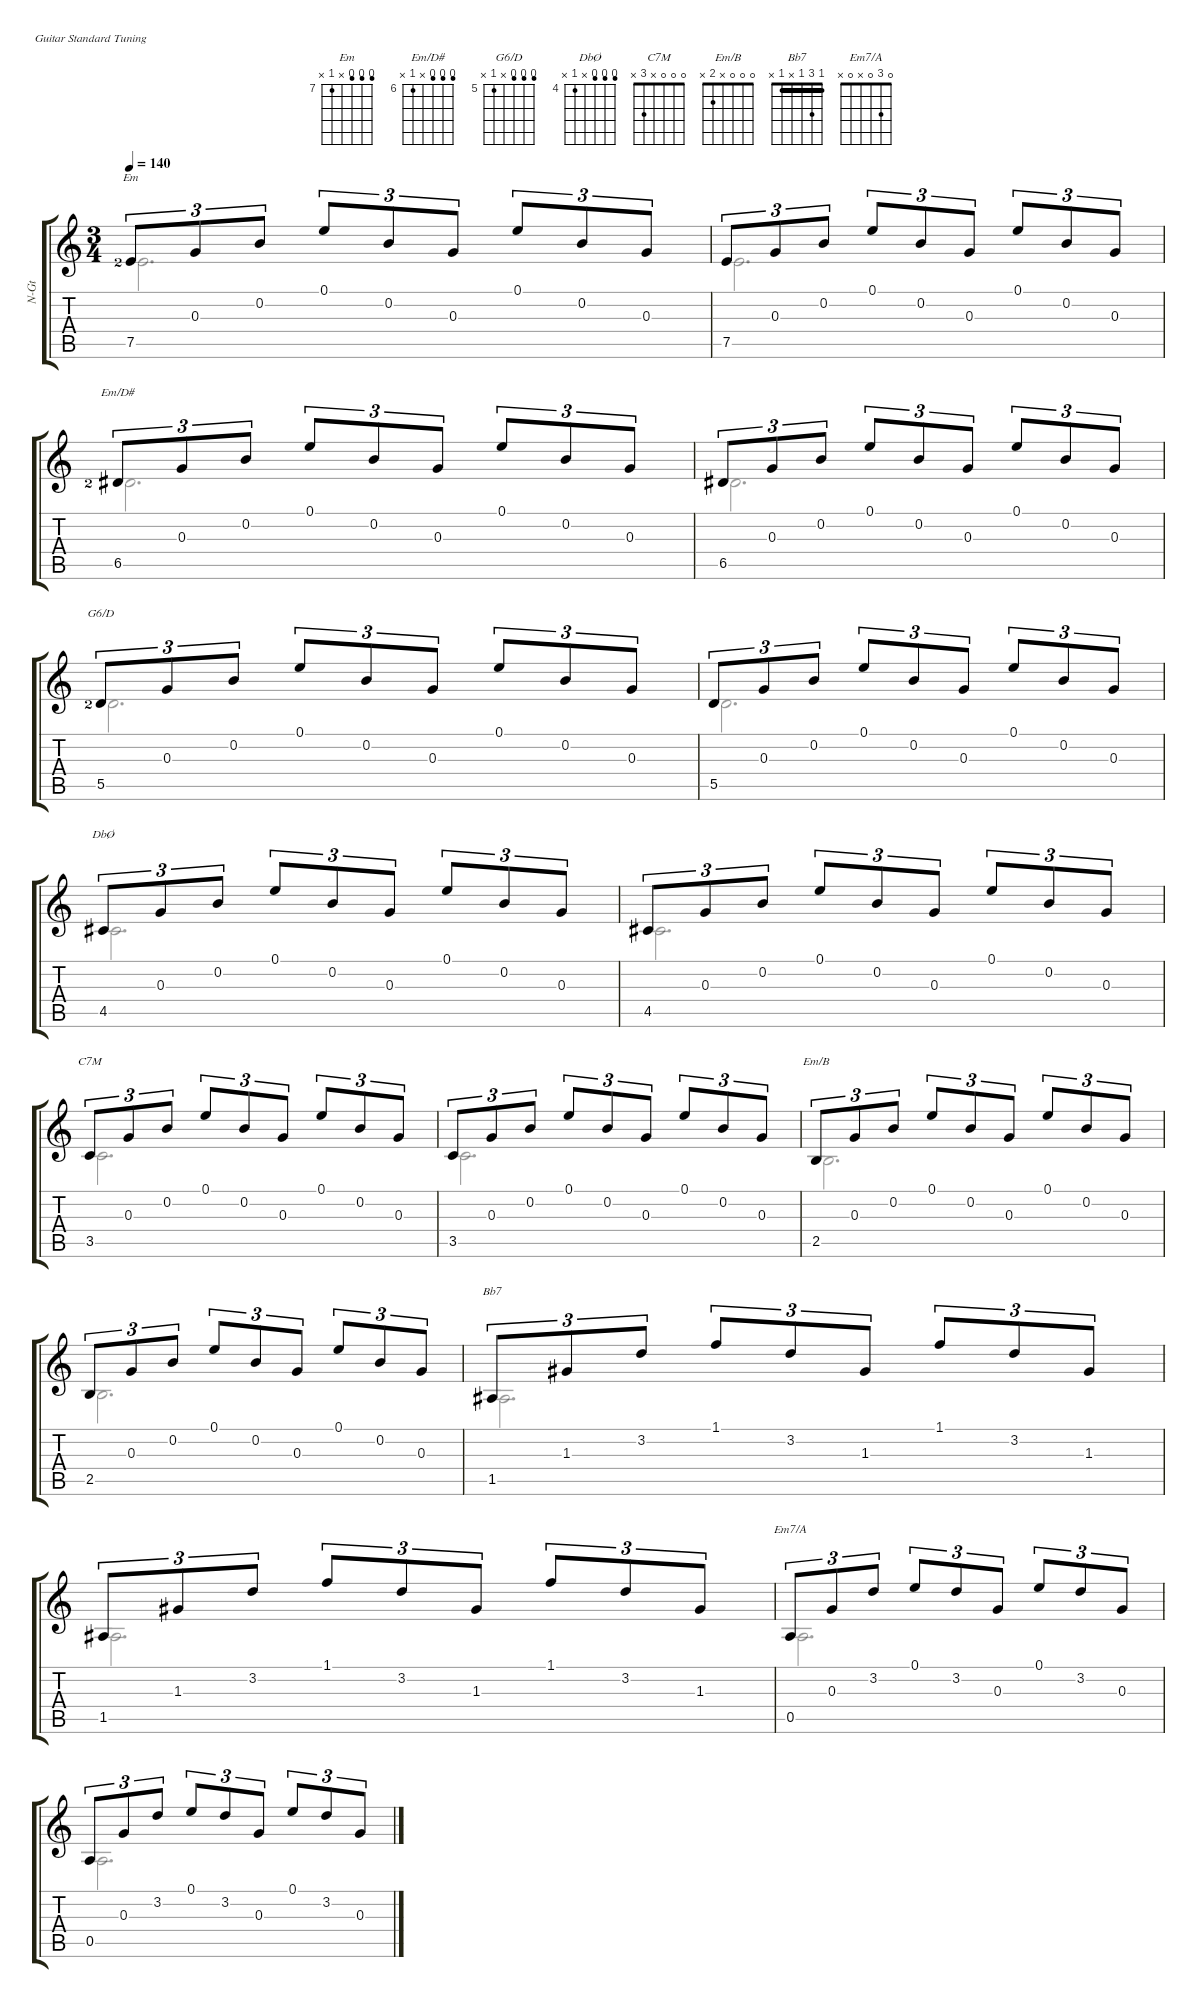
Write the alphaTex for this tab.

\defaultSystemsLayout 4
\hideDynamics
\bracketExtendMode groupsimilarinstruments
\otherSystemsTrackNameOrientation horizontal
\defaultBarNumberDisplay Hide
\track ("Nylon Guitar" "N-Gt") {instrument acousticguitarnylon}
\staff {score tabs}
\tuning (E4 B3 G3 D3 A2 E2)
\chord ("Em" 6 6 6 x 7 x) {firstfret 7}
\chord ("Em/D#" 5 5 5 x 6 x) {firstfret 6}
\chord ("G6/D" 4 4 4 x 5 x) {firstfret 5}
\chord ("DbØ" 3 3 3 x 4 x) {firstfret 4}
\chord ("C7M" 0 0 0 x 3 x)
\chord ("Em/B" 0 0 0 x 2 x)
\chord ("Bb7" 1 3 1 x 1 x) {barre (1 1)}
\chord ("Em7/A" 0 3 0 x 0 x)
\voice
\ts (3 4)
\tempo 140
\clef g2
\ks aminor
7.5{lf 3}.8{tu (3 2) ch "Em" dy mf beam Up} 0.3.8{tu (3 2) beam Up} 0.2.8{tu (3 2) beam Up} 0.1.8{tu (3 2) beam Up} 0.2.8{tu (3 2) beam Up} 0.3.8{tu (3 2) beam Up} 0.1.8{tu (3 2) beam Up} 0.2.8{tu (3 2) beam Up} 0.3.8{tu (3 2) beam Up} |
7.5.8{tu (3 2) beam Up} 0.3.8{tu (3 2) beam Up} 0.2.8{tu (3 2) beam Up} 0.1.8{tu (3 2) beam Up} 0.2.8{tu (3 2) beam Up} 0.3.8{tu (3 2) beam Up} 0.1.8{tu (3 2) beam Up} 0.2.8{tu (3 2) beam Up} 0.3.8{tu (3 2) beam Up} |
6.5{lf 3 acc #}.8{tu (3 2) ch "Em/D#" beam Up} 0.3.8{tu (3 2) beam Up} 0.2.8{tu (3 2) beam Up} 0.1.8{tu (3 2) beam Up} 0.2.8{tu (3 2) beam Up} 0.3.8{tu (3 2) beam Up} 0.1.8{tu (3 2) beam Up} 0.2.8{tu (3 2) beam Up} 0.3.8{tu (3 2) beam Up} |
6.5{acc #}.8{tu (3 2) beam Up} 0.3.8{tu (3 2) beam Up} 0.2.8{tu (3 2) beam Up} 0.1.8{tu (3 2) beam Up} 0.2.8{tu (3 2) beam Up} 0.3.8{tu (3 2) beam Up} 0.1.8{tu (3 2) beam Up} 0.2.8{tu (3 2) beam Up} 0.3.8{tu (3 2) beam Up} |
5.5{lf 3}.8{tu (3 2) ch "G6/D" beam Up} 0.3.8{tu (3 2) beam Up} 0.2.8{tu (3 2) beam Up} 0.1.8{tu (3 2) beam Up} 0.2.8{tu (3 2) beam Up} 0.3.8{tu (3 2) beam Up} 0.1.8{tu (3 2) beam Up} 0.2.8{tu (3 2) beam Up} 0.3.8{tu (3 2) beam Up} |
5.5.8{tu (3 2) beam Up} 0.3.8{tu (3 2) beam Up} 0.2.8{tu (3 2) beam Up} 0.1.8{tu (3 2) beam Up} 0.2.8{tu (3 2) beam Up} 0.3.8{tu (3 2) beam Up} 0.1.8{tu (3 2) beam Up} 0.2.8{tu (3 2) beam Up} 0.3.8{tu (3 2) beam Up} |
4.5{acc #}.8{tu (3 2) ch "DbØ" beam Up} 0.3.8{tu (3 2) beam Up} 0.2.8{tu (3 2) beam Up} 0.1.8{tu (3 2) beam Up} 0.2.8{tu (3 2) beam Up} 0.3.8{tu (3 2) beam Up} 0.1.8{tu (3 2) beam Up} 0.2.8{tu (3 2) beam Up} 0.3.8{tu (3 2) beam Up} |
4.5{acc #}.8{tu (3 2) beam Up} 0.3.8{tu (3 2) beam Up} 0.2.8{tu (3 2) beam Up} 0.1.8{tu (3 2) beam Up} 0.2.8{tu (3 2) beam Up} 0.3.8{tu (3 2) beam Up} 0.1.8{tu (3 2) beam Up} 0.2.8{tu (3 2) beam Up} 0.3.8{tu (3 2) beam Up} |
3.5.8{tu (3 2) ch "C7M" beam Up} 0.3.8{tu (3 2) beam Up} 0.2.8{tu (3 2) beam Up} 0.1.8{tu (3 2) beam Up} 0.2.8{tu (3 2) beam Up} 0.3.8{tu (3 2) beam Up} 0.1.8{tu (3 2) beam Up} 0.2.8{tu (3 2) beam Up} 0.3.8{tu (3 2) beam Up} |
3.5.8{tu (3 2) beam Up} 0.3.8{tu (3 2) beam Up} 0.2.8{tu (3 2) beam Up} 0.1.8{tu (3 2) beam Up} 0.2.8{tu (3 2) beam Up} 0.3.8{tu (3 2) beam Up} 0.1.8{tu (3 2) beam Up} 0.2.8{tu (3 2) beam Up} 0.3.8{tu (3 2) beam Up} |
2.5.8{tu (3 2) ch "Em/B" beam Up} 0.3.8{tu (3 2) beam Up} 0.2.8{tu (3 2) beam Up} 0.1.8{tu (3 2) beam Up} 0.2.8{tu (3 2) beam Up} 0.3.8{tu (3 2) beam Up} 0.1.8{tu (3 2) beam Up} 0.2.8{tu (3 2) beam Up} 0.3.8{tu (3 2) beam Up} |
2.5.8{tu (3 2) beam Up} 0.3.8{tu (3 2) beam Up} 0.2.8{tu (3 2) beam Up} 0.1.8{tu (3 2) beam Up} 0.2.8{tu (3 2) beam Up} 0.3.8{tu (3 2) beam Up} 0.1.8{tu (3 2) beam Up} 0.2.8{tu (3 2) beam Up} 0.3.8{tu (3 2) beam Up} |
1.5{acc #}.8{tu (3 2) ch "Bb7" beam Up} 1.3{acc #}.8{tu (3 2) beam Up} 3.2.8{tu (3 2) beam Up} 1.1.8{tu (3 2) beam Up} 3.2.8{tu (3 2) beam Up} 1.3{acc #}.8{tu (3 2) beam Up} 1.1.8{tu (3 2) beam Up} 3.2.8{tu (3 2) beam Up} 1.3{acc #}.8{tu (3 2) beam Up} |
1.5{acc #}.8{tu (3 2) beam Up} 1.3{acc #}.8{tu (3 2) beam Up} 3.2.8{tu (3 2) beam Up} 1.1.8{tu (3 2) beam Up} 3.2.8{tu (3 2) beam Up} 1.3{acc #}.8{tu (3 2) beam Up} 1.1.8{tu (3 2) beam Up} 3.2.8{tu (3 2) beam Up} 1.3{acc #}.8{tu (3 2) beam Up} |
0.5.8{tu (3 2) ch "Em7/A" beam Up} 0.3.8{tu (3 2) beam Up} 3.2.8{tu (3 2) beam Up} 0.1.8{tu (3 2) beam Up} 3.2.8{tu (3 2) beam Up} 0.3.8{tu (3 2) beam Up} 0.1.8{tu (3 2) beam Up} 3.2.8{tu (3 2) beam Up} 0.3.8{tu (3 2) beam Up} |
0.5.8{tu (3 2) beam Up} 0.3.8{tu (3 2) beam Up} 3.2.8{tu (3 2) beam Up} 0.1.8{tu (3 2) beam Up} 3.2.8{tu (3 2) beam Up} 0.3.8{tu (3 2) beam Up} 0.1.8{tu (3 2) beam Up} 3.2.8{tu (3 2) beam Up} 0.3.8{tu (3 2) beam Up}
\voice
\clef g2
\ottava regular
\simile none
\ks aminor
7.5.2{d dy mf beam Down} |
7.5.2{d beam Down} |
6.5{acc #}.2{d beam Down} |
6.5{acc #}.2{d beam Down} |
5.5.2{d beam Down} |
5.5.2{d beam Down} |
4.5{acc #}.2{d beam Down} |
4.5{acc #}.2{d beam Down} |
3.5.2{d beam Down} |
3.5.2{d beam Down} |
2.5.2{d beam Down} |
2.5.2{d beam Down} |
1.5{acc #}.2{d beam Down} |
1.5{acc #}.2{d beam Down} |
0.5.2{d beam Down} |
0.5.2{d beam Down}
